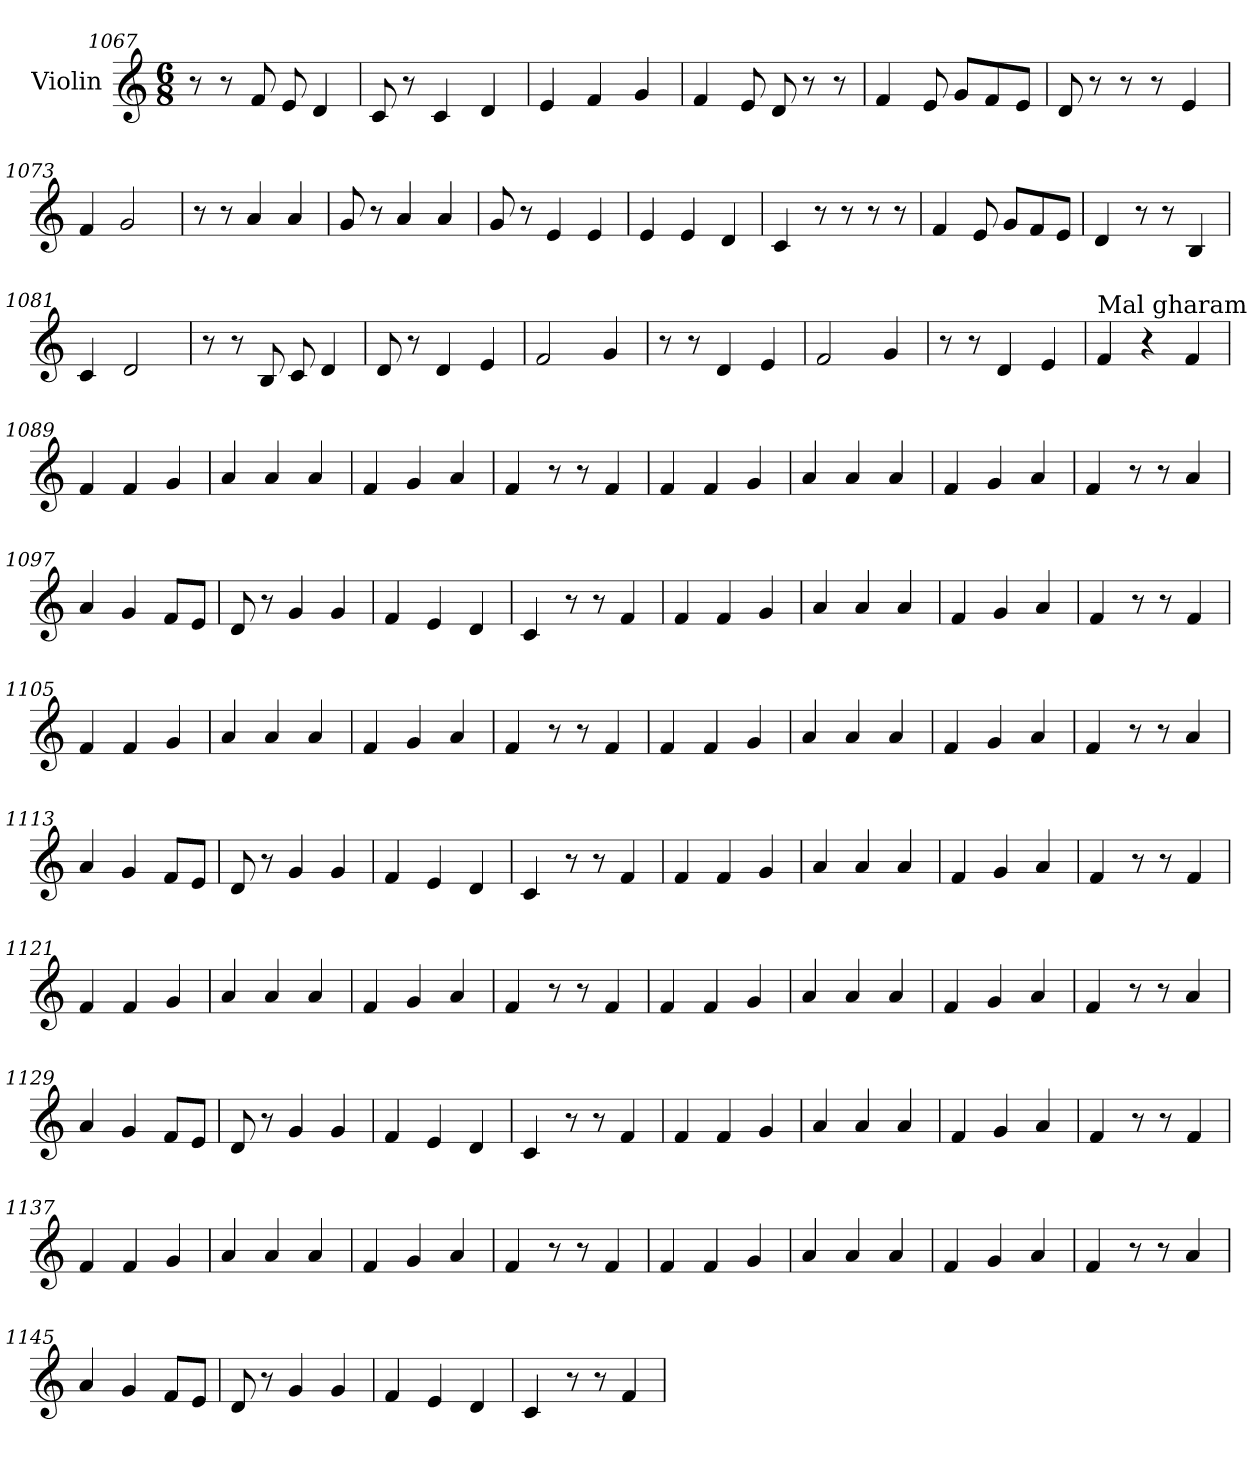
**kern
*part1
*staff1
*I"Violin
*clefG2
*k[]
*C:
*M6/8
=1067
8r
8r
8fi/
8ei/
4di/
=1068
8ci/
8r
4ci/
4di/
!!LO:LB:g=z
=1069
4ei/
4fi/
4gi/
=1070
4fi/
8ei/
8di/
8r
8r
=1071
4f/
8e/
8gi/L
8fi/
8ei/J
=1072
8di/
8r
8r
8r
4ei/
=1073
4fi/
2gi/
=1074
8r
8r
4a/
4a/
=1075
8g/
8r
4a/
4a/
!!LO:LB:g=z
=1076
8g/
8r
4e/
4e/
=1077
4e/
4ej/
4dj/
=1078
4cj/
8r
8r
8r
8r
=1079
4f/
8e/
8gi/L
8fi/
8ei/J
=1080
4di/
8r
8r
4B/
=1081
4c/
2d/
=1082
8r
8r
8B/
8c/
4d/
!!LO:LB:g=z
=1083
8d/
8r
4di/
4ei/
=1084
2fi/
4gi/
=1085
8r
8r
4di/
4ei/
=1086
2fi/
4gi/
=1087
8r
8r
4di/
4ei/
=1088
*MM200
!LO:TX:a:t=Mal gharam
4fi/
4r
4f/
=1089
4f/
4fi/
4gi/
!!LO:LB:g=z
=1090
4ai/
4a/
4a/
=1091
4fi/
4gi/
4ai/
=1092
4fi/
8r
8r
4f/
=1093
4f/
4fi/
4gi/
=1094
4ai/
4a/
4a/
=1095
4fi/
4gi/
4ai/
=1096
4fi/
8r
8r
4a/
!!LO:PB:g=z
=1097
4ai/
4gi/
8fi/L
8ei/J
=1098
8di/
8r
4g/
4gi/
=1099
4fi/
4ei/
4di/
=1100
4ci/
8r
8r
4f/
=1101
4f/
4fi/
4gi/
=1102
4ai/
4a/
4a/
=1103
4fi/
4gi/
4ai/
!!LO:LB:g=z
=1104
4fi/
8r
8r
4f/
=1105
4f/
4fi/
4gi/
=1106
4ai/
4a/
4a/
=1107
4fi/
4gi/
4ai/
=1108
4fi/
8r
8r
4f/
=1109
4f/
4fi/
4gi/
=1110
4ai/
4a/
4a/
!!LO:LB:g=z
=1111
4fi/
4gi/
4ai/
=1112
4fi/
8r
8r
4a/
=1113
4ai/
4gi/
8fi/L
8ei/J
=1114
8di/
8r
4g/
4gi/
=1115
4fi/
4ei/
4di/
=1116
4ci/
8r
8r
4f/
=1117
4f/
4fi/
4gi/
!!LO:LB:g=z
=1118
4ai/
4a/
4a/
=1119
4fi/
4gi/
4ai/
=1120
4fi/
8r
8r
4f/
=1121
4f/
4fi/
4gi/
=1122
4ai/
4a/
4a/
=1123
4fi/
4gi/
4ai/
=1124
4fi/
8r
8r
4f/
!!LO:LB:g=z
=1125
4f/
4fi/
4gi/
=1126
4ai/
4a/
4a/
=1127
4fi/
4gi/
4ai/
=1128
4fi/
8r
8r
4a/
=1129
4ai/
4gi/
8fi/L
8ei/J
=1130
8di/
8r
4g/
4gi/
=1131
4fi/
4ei/
4di/
!!LO:LB:g=z
=1132
4ci/
8r
8r
4f/
=1133
4f/
4fi/
4gi/
=1134
4ai/
4a/
4a/
=1135
4fi/
4gi/
4ai/
=1136
4fi/
8r
8r
4f/
=1137
4f/
4fi/
4gi/
=1138
4ai/
4a/
4a/
!!LO:LB:g=z
=1139
4fi/
4gi/
4ai/
=1140
4fi/
8r
8r
4f/
=1141
4f/
4fi/
4gi/
=1142
4ai/
4a/
4a/
=1143
4fi/
4gi/
4ai/
=1144
4fi/
8r
8r
4a/
=1145
4ai/
4gi/
8fi/L
8ei/J
!!LO:LB:g=z
=1146
8di/
8r
4g/
4gi/
=1147
4fi/
4ei/
4di/
=1148
4ci/
8r
8r
4f/
=
*-
